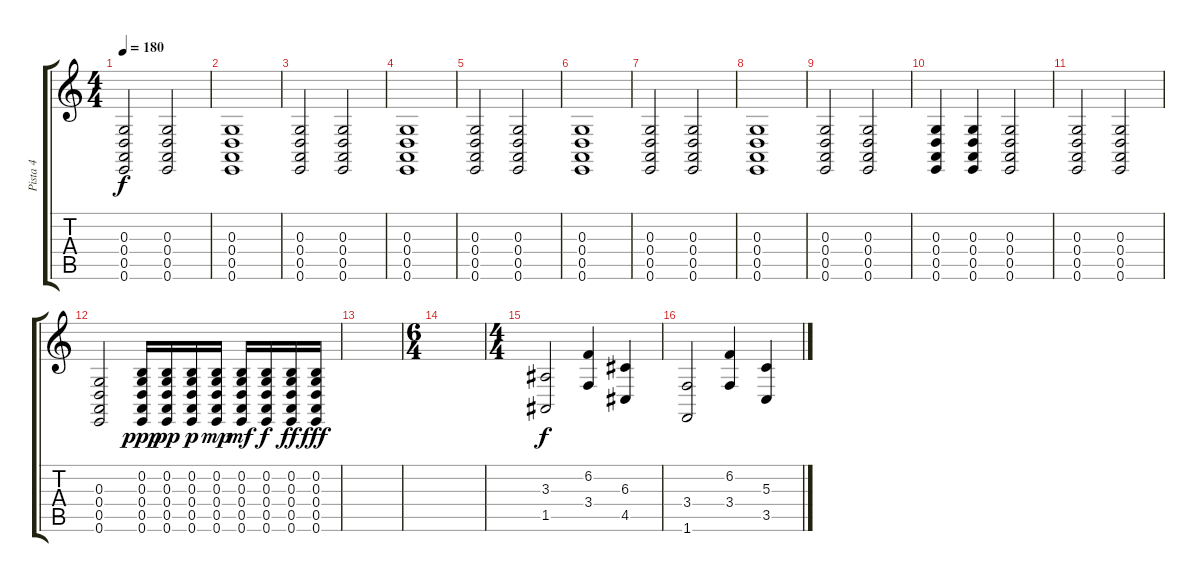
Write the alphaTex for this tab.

\track ("Pista 4" "Pista 4") {instrument timpani}
\staff {score tabs}
\tuning (E4 B3 G3 D3 A2 E2) {hide}
\ts (4 4)
\tempo 180
\clef g2
\ks c
(0.3 0.4 0.5 0.6).2{dy f volume 10 balance 8 instrument timpani} (0.3 0.4 0.5 0.6).2 |
(0.3 0.4 0.5 0.6).1 |
(0.3 0.4 0.5 0.6).2 (0.3 0.4 0.5 0.6).2 |
(0.3 0.4 0.5 0.6).1 |
(0.3 0.4 0.5 0.6).2 (0.3 0.4 0.5 0.6).2 |
(0.3 0.4 0.5 0.6).1 |
(0.3 0.4 0.5 0.6).2 (0.3 0.4 0.5 0.6).2 |
(0.3 0.4 0.5 0.6).1 |
(0.3 0.4 0.5 0.6).2 (0.3 0.4 0.5 0.6).2 |
(0.3 0.4 0.5 0.6).4 (0.3 0.4 0.5 0.6).4 (0.3 0.4 0.5 0.6).2 |
(0.3 0.4 0.5 0.6).2 (0.3 0.4 0.5 0.6).2 |
(0.3 0.4 0.5 0.6).2 (0.2 0.3 0.4 0.5 0.6).16{dy ppp} (0.2 0.3 0.4 0.5 0.6).16{dy pp} (0.2 0.3 0.4 0.5 0.6).16{dy p} (0.2 0.3 0.4 0.5 0.6).16{dy mp} (0.2 0.3 0.4 0.5 0.6).16{dy mf} (0.2 0.3 0.4 0.5 0.6).16{dy f} (0.2 0.3 0.4 0.5 0.6).16{dy ff} (0.2 0.3 0.4 0.5 0.6).16{dy fff} |
|
\ts (6 4)
|
\ts (4 4)
(3.3 1.5).2{dy f volume 12 instrument choiraahs} (6.2 3.4).4 (6.3 4.5).4 |
(3.4 1.6).2 (6.2 3.4).4 (5.3 3.5).4
